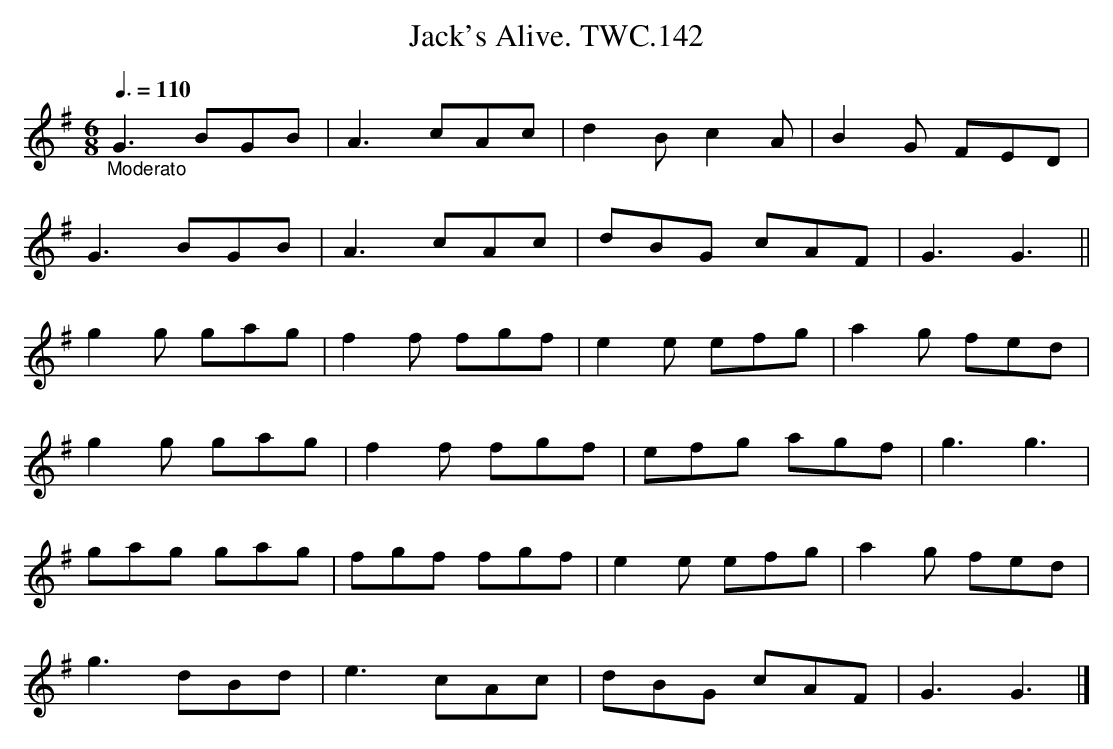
X:1
T:Jack's Alive. TWC.142
L:1/8
M:6/8
Q:3/8=110
K:G
"_Moderato"\
G3 BGB |A3 cAc|d2B c2A|B2G FED|
G3 BGB|A3 cAc|dBG cAF|G3G3 ||
g2g gag|f2f fgf|e2e efg|a2g fed|
g2g gag|f2f fgf|efg agf|g3g3|
gag gag|fgf fgf|e2e efg|a2g fed|
g3 dBd|e3 cAc|dBG cAF|G3G3 |]
